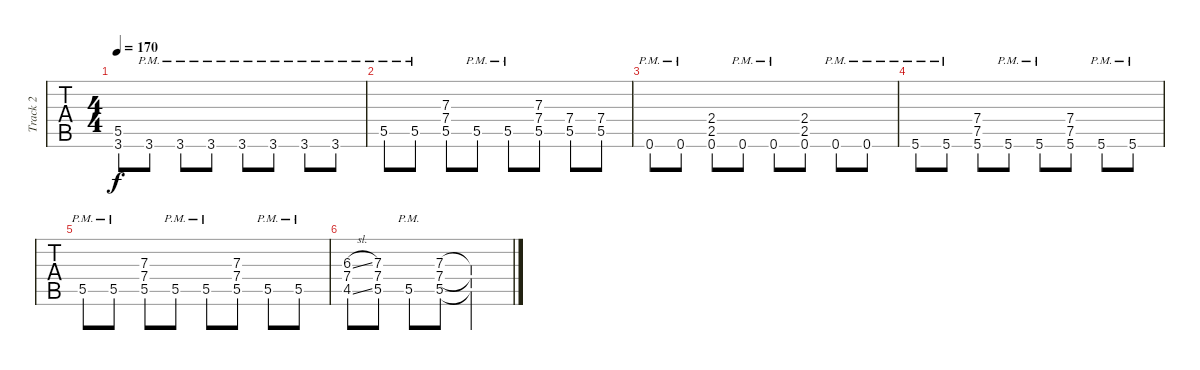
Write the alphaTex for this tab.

\track ("Track 2" "Track 2") {instrument distortionguitar}
\staff {tabs}
\tuning (E4 B3 G3 D3 A2 E2) {hide}
\ts (4 4)
\tempo 170
\clef g2
\ks c
(5.5 3.6).8{dy f} 3.6{pm}.8 3.6{pm}.8 3.6{pm}.8 3.6{pm}.8 3.6{pm}.8 3.6{pm}.8 3.6{pm}.8 |
5.5{pm}.8 5.5{pm}.8 (7.3 7.4 5.5).8 5.5{pm}.8 5.5{pm}.8 (7.3 7.4 5.5).8 (7.4 5.5).8 (7.4 5.5).8 |
0.6{pm}.8 0.6{pm}.8 (2.4 2.5 0.6).8 0.6{pm}.8 0.6{pm}.8 (2.4 2.5 0.6).8 0.6{pm}.8 0.6{pm}.8 |
5.6{pm}.8 5.6{pm}.8 (7.4 7.5 5.6).8 5.6{pm}.8 5.6{pm}.8 (7.4 7.5 5.6).8 5.6{pm}.8 5.6{pm}.8 |
5.5{pm}.8 5.5{pm}.8 (7.3 7.4 5.5).8 5.5{pm}.8 5.5{pm}.8 (7.3 7.4 5.5).8 5.5{pm}.8 5.5{pm}.8 |
(6.3{sl} 7.4 4.5{sl}).8 (7.3 7.4 5.5).8 5.5{pm}.8 (7.3 7.4 5.5).8 (7.3{t} 7.4{t} 5.5{t}).2
